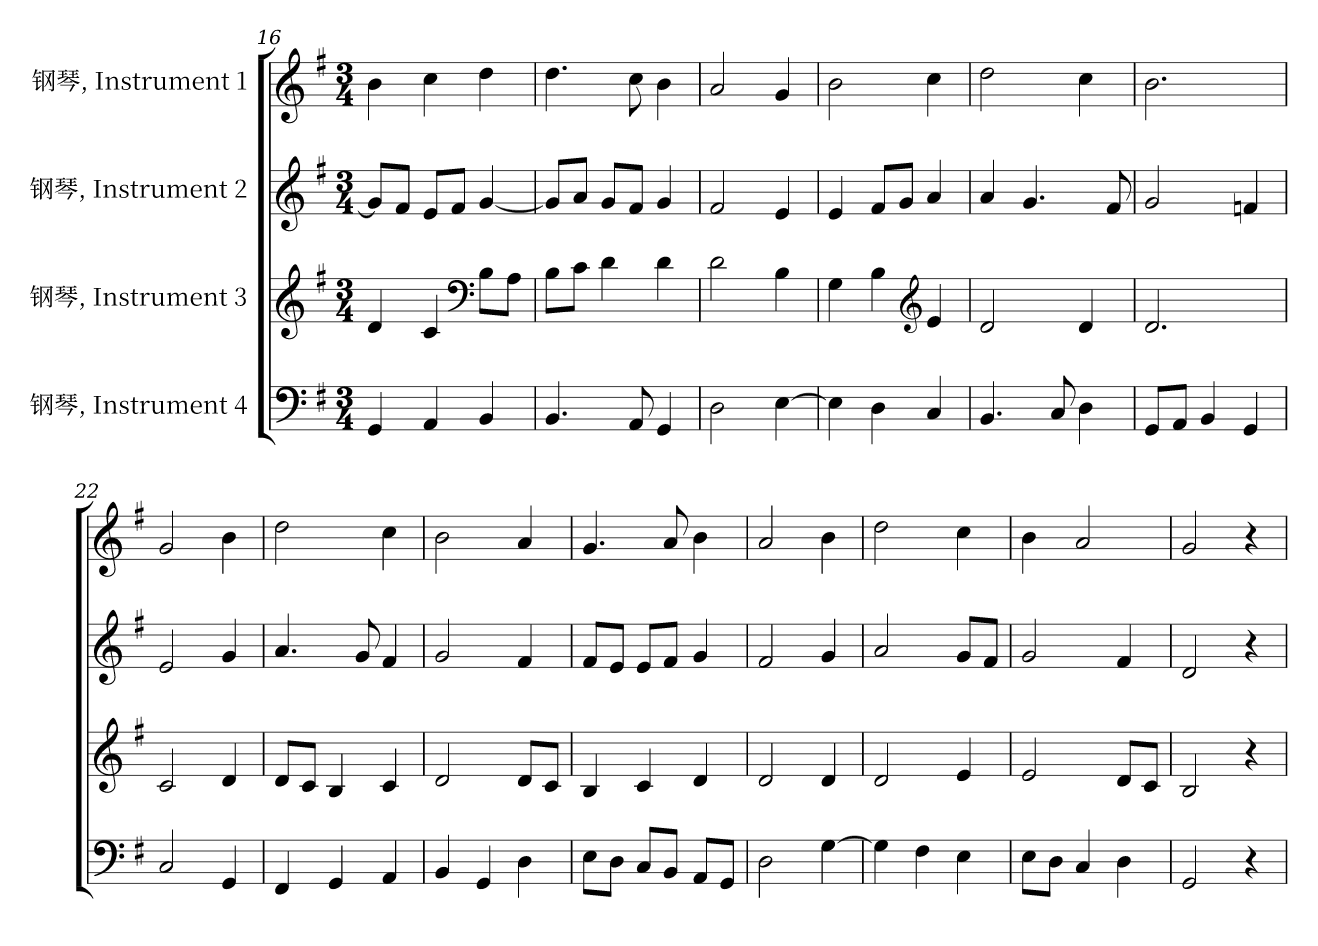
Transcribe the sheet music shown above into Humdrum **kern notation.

**kern	**kern	**kern	**kern
*part4	*part3	*part2	*part1
*staff4	*staff3	*staff2	*staff1
*I"钢琴, Instrument 4	*I"钢琴, Instrument 3	*I"钢琴, Instrument 2	*I"钢琴, Instrument 1
!!LO:LB:g=z
*clefF4	*clefG2	*clefG2	*clefG2
*k[f#]	*k[f#]	*k[f#]	*k[f#]
*M3/4	*M3/4	*M3/4	*M3/4
=16	=16	=16	=16
4GG/	4d/	8g/L]	4b\
.	.	8f#/J	.
4AA/	4c/	8e/L	4cc\
.	.	8f#/J	.
*	*clefF4	*	*
4BB/	8B\L	[4g/	4dd\
.	8A\J	.	.
=17	=17	=17	=17
4.BB/	8B\L	8g/L]	4.dd\
.	8c\J	8a/J	.
.	4d\	8g/L	.
8AA/	.	8f#/J	8cc\
4GG/	4d\	4g/	4b\
=18	=18	=18	=18
2D\	2d\	2f#/	2a/
[4E\	4B\	4e/	4g/
=19	=19	=19	=19
4E\]	4G\	4e/	2b\
4D\	4B\	8f#/L	.
.	.	8g/J	.
*	*clefG2	*	*
4C/	4e/	4a/	4cc\
=20	=20	=20	=20
4.BB/	2d/	4a/	2dd\
.	.	4.g/	.
8C/	.	.	.
4D\	4d/	.	4cc\
.	.	8f#/	.
=21	=21	=21	=21
8GG/L	2.d/	2g/	2.b\
8AA/J	.	.	.
4BB/	.	.	.
4GG/	.	4fn/	.
=22	=22	=22	=22
2C/	2c/	2e/	2g/
4GG/	4d/	4g/	4b\
!!LO:PB:g=z
=23	=23	=23	=23
4FF#/	8d/L	4.a/	2dd\
.	8c/J	.	.
4GG/	4B/	.	.
.	.	8g/	.
4AA/	4c/	4f#/	4cc\
=24	=24	=24	=24
4BB/	2d/	2g/	2b\
4GG/	.	.	.
4D\	8d/L	4f#/	4a/
.	8c/J	.	.
=25	=25	=25	=25
8E\L	4B/	8f#/L	4.g/
8D\J	.	8e/J	.
8C/L	4c/	8e/L	.
8BB/J	.	8f#/J	8a/
8AA/L	4d/	4g/	4b\
8GG/J	.	.	.
=26	=26	=26	=26
2D\	2d/	2f#/	2a/
[4G\	4d/	4g/	4b\
=27	=27	=27	=27
4G\]	2d/	2a/	2dd\
4F#\	.	.	.
4E\	4e/	8g/L	4cc\
.	.	8f#/J	.
=28	=28	=28	=28
8E\L	2e/	2g/	4b\
8D\J	.	.	.
4C/	.	.	2a/
4D\	8d/L	4f#/	.
.	8c/J	.	.
=29	=29	=29	=29
2GG/	2B/	2d/	2g/
4r	4r	4r	4r
=	=	=	=
*-	*-	*-	*-
